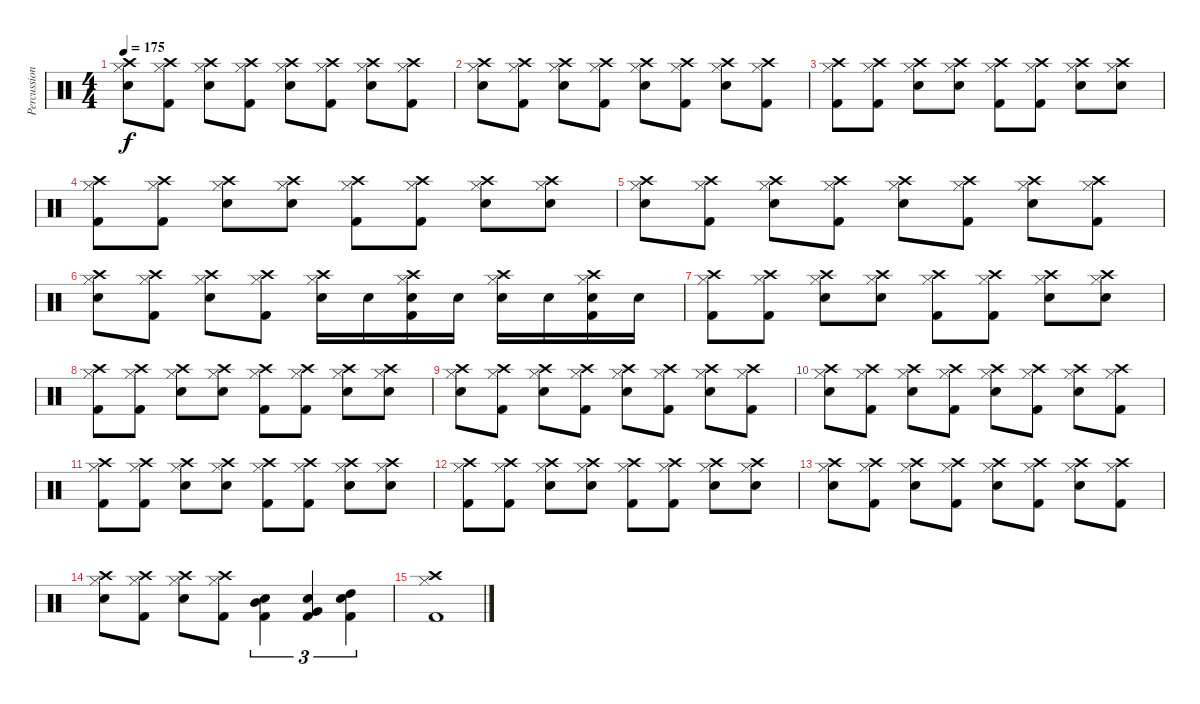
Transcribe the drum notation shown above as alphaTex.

\track ("Percussion" "Percussion") {instrument percussion}
\staff {score}
\articulation defaults
\ts (4 4)
\tempo 175
\clef neutral
\ks c
("Hi-Hat (closed)" "Electric Snare (hit)" "Crash high (hit)").8{dy f} ("Hi-Hat (closed)" "Kick (hit) 2" "Crash high (hit)").8 ("Hi-Hat (closed)" "Electric Snare (hit)" "Crash high (hit)").8 ("Hi-Hat (closed)" "Kick (hit) 2" "Crash high (hit)").8 ("Hi-Hat (closed)" "Electric Snare (hit)" "Crash high (hit)").8 ("Hi-Hat (closed)" "Kick (hit) 2" "Crash high (hit)").8 ("Hi-Hat (closed)" "Electric Snare (hit)" "Crash high (hit)").8 ("Hi-Hat (closed)" "Kick (hit) 2" "Crash high (hit)").8 |
("Hi-Hat (closed)" "Electric Snare (hit)" "Crash high (hit)").8 ("Hi-Hat (closed)" "Kick (hit) 2" "Crash high (hit)").8 ("Hi-Hat (closed)" "Electric Snare (hit)" "Crash high (hit)").8 ("Hi-Hat (closed)" "Kick (hit) 2" "Crash high (hit)").8 ("Hi-Hat (closed)" "Electric Snare (hit)" "Crash high (hit)").8 ("Hi-Hat (closed)" "Kick (hit) 2" "Crash high (hit)").8 ("Hi-Hat (closed)" "Electric Snare (hit)" "Crash high (hit)").8 ("Hi-Hat (closed)" "Kick (hit) 2" "Crash high (hit)").8 |
("Hi-Hat (closed)" "Kick (hit) 2" "Crash high (hit)").8 ("Hi-Hat (closed)" "Kick (hit) 2" "Crash high (hit)").8 ("Hi-Hat (closed)" "Electric Snare (hit)" "Crash high (hit)").8 ("Hi-Hat (closed)" "Electric Snare (hit)" "Crash high (hit)").8 ("Hi-Hat (closed)" "Kick (hit) 2" "Crash high (hit)").8 ("Hi-Hat (closed)" "Kick (hit) 2" "Crash high (hit)").8 ("Hi-Hat (closed)" "Electric Snare (hit)" "Crash high (hit)").8 ("Hi-Hat (closed)" "Electric Snare (hit)" "Crash high (hit)").8 |
("Hi-Hat (closed)" "Kick (hit) 2" "Crash high (hit)").8 ("Hi-Hat (closed)" "Kick (hit) 2" "Crash high (hit)").8 ("Hi-Hat (closed)" "Electric Snare (hit)" "Crash high (hit)").8 ("Hi-Hat (closed)" "Electric Snare (hit)" "Crash high (hit)").8 ("Hi-Hat (closed)" "Kick (hit) 2" "Crash high (hit)").8 ("Hi-Hat (closed)" "Kick (hit) 2" "Crash high (hit)").8 ("Hi-Hat (closed)" "Electric Snare (hit)" "Crash high (hit)").8 ("Hi-Hat (closed)" "Electric Snare (hit)" "Crash high (hit)").8 |
("Hi-Hat (closed)" "Electric Snare (hit)" "Crash high (hit)").8 ("Hi-Hat (closed)" "Kick (hit) 2" "Crash high (hit)").8 ("Hi-Hat (closed)" "Electric Snare (hit)" "Crash high (hit)").8 ("Hi-Hat (closed)" "Kick (hit) 2" "Crash high (hit)").8 ("Hi-Hat (closed)" "Electric Snare (hit)" "Crash high (hit)").8 ("Hi-Hat (closed)" "Kick (hit) 2" "Crash high (hit)").8 ("Hi-Hat (closed)" "Electric Snare (hit)" "Crash high (hit)").8 ("Hi-Hat (closed)" "Kick (hit) 2" "Crash high (hit)").8 |
("Hi-Hat (closed)" "Electric Snare (hit)" "Crash high (hit)").8 ("Hi-Hat (closed)" "Kick (hit) 2" "Crash high (hit)").8 ("Hi-Hat (closed)" "Electric Snare (hit)" "Crash high (hit)").8 ("Hi-Hat (closed)" "Kick (hit) 2" "Crash high (hit)").8 ("Hi-Hat (closed)" "Electric Snare (hit)" "Crash high (hit)").16 "Electric Snare (hit)".16 ("Hi-Hat (closed)" "Electric Snare (hit)" "Kick (hit) 2" "Crash high (hit)").16 "Electric Snare (hit)".16 ("Hi-Hat (closed)" "Electric Snare (hit)" "Crash high (hit)").16 "Electric Snare (hit)".16 ("Hi-Hat (closed)" "Electric Snare (hit)" "Kick (hit) 2" "Crash high (hit)").16 "Electric Snare (hit)".16 |
("Hi-Hat (closed)" "Kick (hit) 2" "Crash high (hit)").8 ("Hi-Hat (closed)" "Kick (hit) 2" "Crash high (hit)").8 ("Hi-Hat (closed)" "Electric Snare (hit)" "Crash high (hit)").8 ("Hi-Hat (closed)" "Electric Snare (hit)" "Crash high (hit)").8 ("Hi-Hat (closed)" "Kick (hit) 2" "Crash high (hit)").8 ("Hi-Hat (closed)" "Kick (hit) 2" "Crash high (hit)").8 ("Hi-Hat (closed)" "Electric Snare (hit)" "Crash high (hit)").8 ("Hi-Hat (closed)" "Electric Snare (hit)" "Crash high (hit)").8 |
("Hi-Hat (closed)" "Kick (hit) 2" "Crash high (hit)").8 ("Hi-Hat (closed)" "Kick (hit) 2" "Crash high (hit)").8 ("Hi-Hat (closed)" "Electric Snare (hit)" "Crash high (hit)").8 ("Hi-Hat (closed)" "Electric Snare (hit)" "Crash high (hit)").8 ("Hi-Hat (closed)" "Kick (hit) 2" "Crash high (hit)").8 ("Hi-Hat (closed)" "Kick (hit) 2" "Crash high (hit)").8 ("Hi-Hat (closed)" "Electric Snare (hit)" "Crash high (hit)").8 ("Hi-Hat (closed)" "Electric Snare (hit)" "Crash high (hit)").8 |
("Hi-Hat (closed)" "Electric Snare (hit)" "Crash high (hit)").8 ("Hi-Hat (closed)" "Kick (hit) 2" "Crash high (hit)").8 ("Hi-Hat (closed)" "Electric Snare (hit)" "Crash high (hit)").8 ("Hi-Hat (closed)" "Kick (hit) 2" "Crash high (hit)").8 ("Hi-Hat (closed)" "Electric Snare (hit)" "Crash high (hit)").8 ("Hi-Hat (closed)" "Kick (hit) 2" "Crash high (hit)").8 ("Hi-Hat (closed)" "Electric Snare (hit)" "Crash high (hit)").8 ("Hi-Hat (closed)" "Kick (hit) 2" "Crash high (hit)").8 |
("Hi-Hat (closed)" "Electric Snare (hit)" "Crash high (hit)").8 ("Hi-Hat (closed)" "Kick (hit) 2" "Crash high (hit)").8 ("Hi-Hat (closed)" "Electric Snare (hit)" "Crash high (hit)").8 ("Hi-Hat (closed)" "Kick (hit) 2" "Crash high (hit)").8 ("Hi-Hat (closed)" "Electric Snare (hit)" "Crash high (hit)").8 ("Hi-Hat (closed)" "Kick (hit) 2" "Crash high (hit)").8 ("Hi-Hat (closed)" "Electric Snare (hit)" "Crash high (hit)").8 ("Hi-Hat (closed)" "Kick (hit) 2" "Crash high (hit)").8 |
("Hi-Hat (closed)" "Kick (hit) 2" "Crash high (hit)").8 ("Hi-Hat (closed)" "Kick (hit) 2" "Crash high (hit)").8 ("Hi-Hat (closed)" "Electric Snare (hit)" "Crash high (hit)").8 ("Hi-Hat (closed)" "Electric Snare (hit)" "Crash high (hit)").8 ("Hi-Hat (closed)" "Kick (hit) 2" "Crash high (hit)").8 ("Hi-Hat (closed)" "Kick (hit) 2" "Crash high (hit)").8 ("Hi-Hat (closed)" "Electric Snare (hit)" "Crash high (hit)").8 ("Hi-Hat (closed)" "Electric Snare (hit)" "Crash high (hit)").8 |
("Hi-Hat (closed)" "Kick (hit) 2" "Crash high (hit)").8 ("Hi-Hat (closed)" "Kick (hit) 2" "Crash high (hit)").8 ("Hi-Hat (closed)" "Electric Snare (hit)" "Crash high (hit)").8 ("Hi-Hat (closed)" "Electric Snare (hit)" "Crash high (hit)").8 ("Hi-Hat (closed)" "Kick (hit) 2" "Crash high (hit)").8 ("Hi-Hat (closed)" "Kick (hit) 2" "Crash high (hit)").8 ("Hi-Hat (closed)" "Electric Snare (hit)" "Crash high (hit)").8 ("Hi-Hat (closed)" "Electric Snare (hit)" "Crash high (hit)").8 |
("Hi-Hat (closed)" "Electric Snare (hit)" "Crash high (hit)").8 ("Hi-Hat (closed)" "Kick (hit) 2" "Crash high (hit)").8 ("Hi-Hat (closed)" "Electric Snare (hit)" "Crash high (hit)").8 ("Hi-Hat (closed)" "Kick (hit) 2" "Crash high (hit)").8 ("Hi-Hat (closed)" "Electric Snare (hit)" "Crash high (hit)").8 ("Hi-Hat (closed)" "Kick (hit) 2" "Crash high (hit)").8 ("Hi-Hat (closed)" "Electric Snare (hit)" "Crash high (hit)").8 ("Hi-Hat (closed)" "Kick (hit) 2" "Crash high (hit)").8 |
("Hi-Hat (closed)" "Electric Snare (hit)" "Crash high (hit)").8 ("Hi-Hat (closed)" "Kick (hit) 2" "Crash high (hit)").8 ("Hi-Hat (closed)" "Electric Snare (hit)" "Crash high (hit)").8 ("Hi-Hat (closed)" "Kick (hit) 2" "Crash high (hit)").8 ("Electric Snare (hit)" "Kick (hit) 2" "Mid Tom (hit)").4{tu (3 2)} ("Electric Snare (hit)" "Kick (hit) 2" "Very Low Tom (hit)").4{tu (3 2)} ("Electric Snare (hit)" "Kick (hit) 2" "High Tom (hit)").4{tu (3 2)} |
("Hi-Hat (closed)" "Kick (hit) 2" "Crash high (hit)").1
